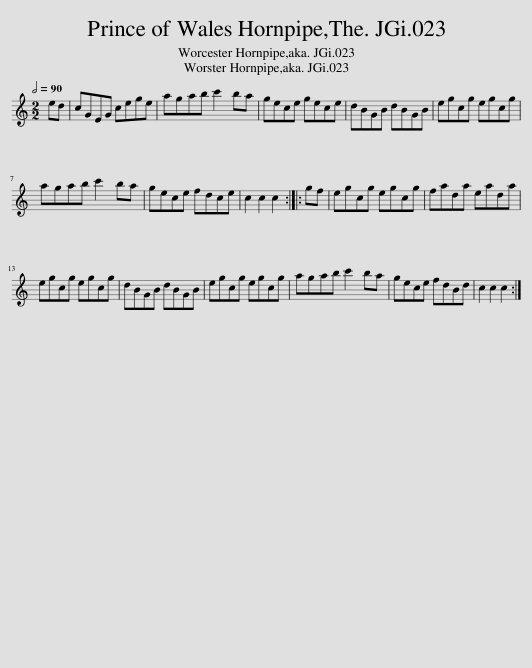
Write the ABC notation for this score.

X:1
L:1/8
Q:1/2=90
M:2/2
I:linebreak $
K:C
V:1 treble
V:1
 ed | cGEG cege | agab c'2 ba | gece gece | dBGB dBGB | %5
 egcg egcg |$ agab c'2 ba | gece fdce | c2 c2 c2 :: gf | %10
 egcg egcg | fada eada |$ egcg egcg | dBGB dBGB | egcg egcg | %15
 agab c'2 ba | gece fdBd | c2 c2 c2 :| %18
